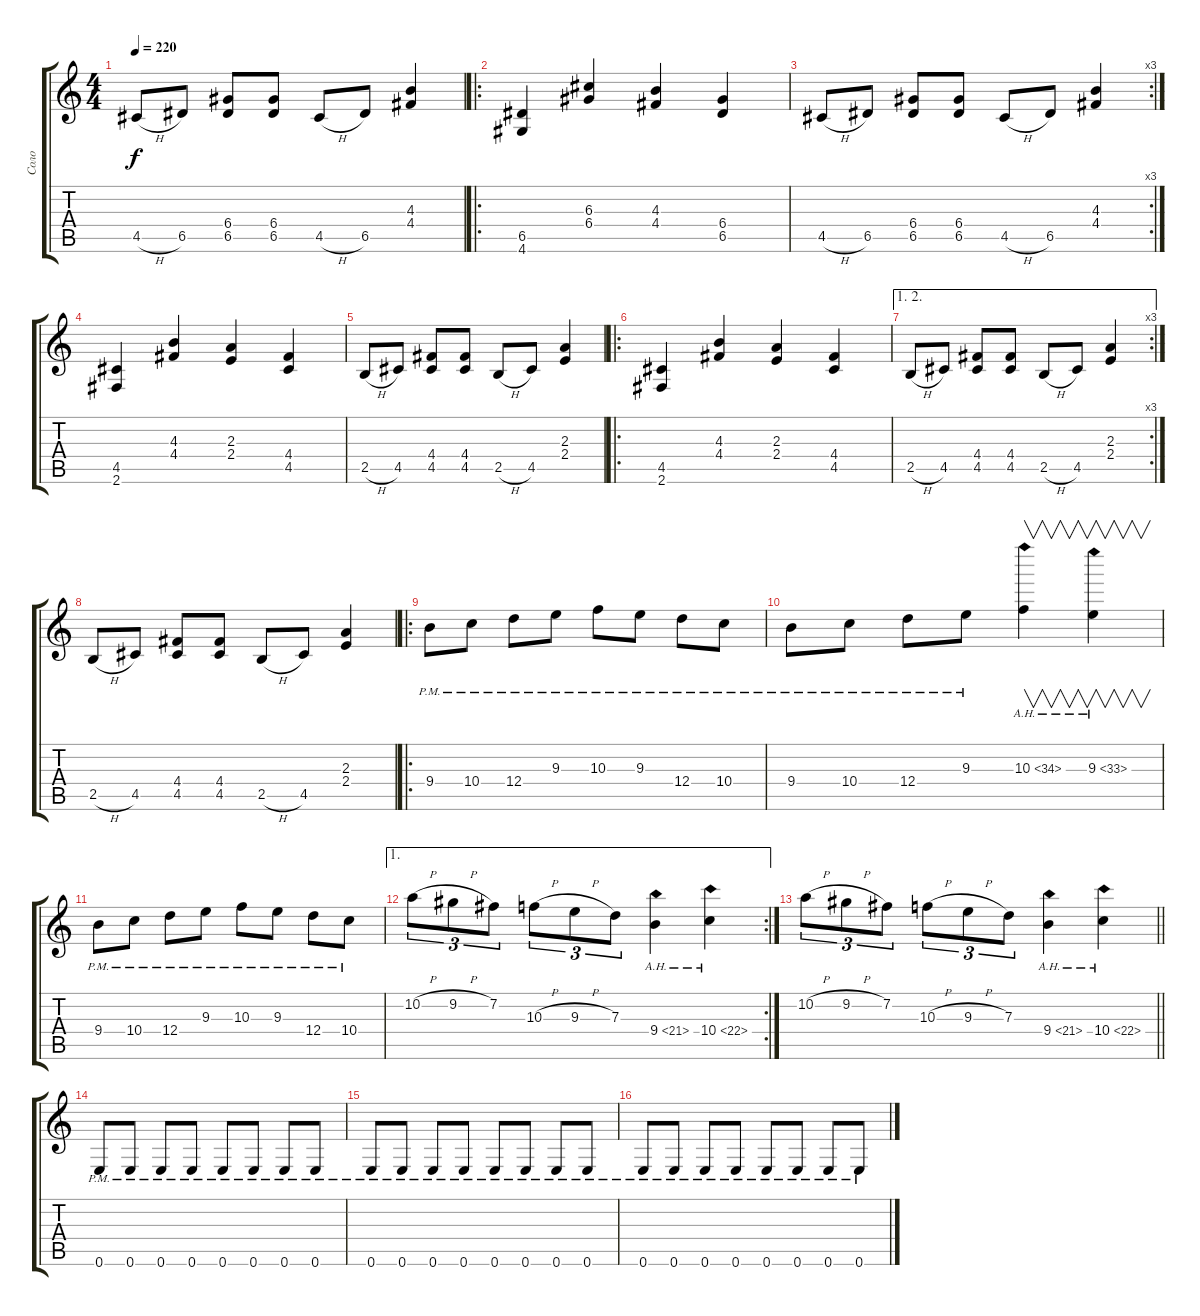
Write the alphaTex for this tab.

\track ("Соло" "Соло") {instrument distortionguitar}
\staff {score tabs}
\tuning (E4 B3 G3 D3 A2 E2) {hide}
\ts (4 4)
\tempo 220
\clef g2
\ks c
4.5{h}.8{dy f} 6.5.8 (6.4 6.5).8 (6.4 6.5).8 4.5{h}.8 6.5.8 (4.3 4.4).4 |
\ro
(6.5 4.6).4 (6.3 6.4).4 (4.3 4.4).4 (6.4 6.5).4 |
\rc 3
4.5{h}.8 6.5.8 (6.4 6.5).8 (6.4 6.5).8 4.5{h}.8 6.5.8 (4.3 4.4).4 |
(4.5 2.6).4 (4.3 4.4).4 (2.3 2.4).4 (4.4 4.5).4 |
2.5{h}.8 4.5.8 (4.4 4.5).8 (4.4 4.5).8 2.5{h}.8 4.5.8 (2.3 2.4).4 |
\ro
(4.5 2.6).4 (4.3 4.4).4 (2.3 2.4).4 (4.4 4.5).4 |
\ae (1 2)
\rc 3
2.5{h}.8 4.5.8 (4.4 4.5).8 (4.4 4.5).8 2.5{h}.8 4.5.8 (2.3 2.4).4 |
2.5{h}.8 4.5.8 (4.4 4.5).8 (4.4 4.5).8 2.5{h}.8 4.5.8 (2.3 2.4).4 |
\ro
9.4{pm}.8{volume 8} 10.4{pm}.8 12.4{pm}.8 9.3{pm}.8 10.3{pm}.8 9.3{pm}.8 12.4{pm}.8 10.4{pm}.8 |
9.4{pm}.8 10.4{pm}.8 12.4{pm}.8 9.3{pm}.8 10.3{ah 24}.4{v} 9.3{ah 24}.4{v} |
9.4{pm}.8 10.4{pm}.8 12.4{pm}.8 9.3{pm}.8 10.3{pm}.8 9.3{pm}.8 12.4{pm}.8 10.4{pm}.8 |
\ae 1
\rc 2
10.2{h}.8{tu (3 2)} 9.2{h}.8{tu (3 2)} 7.2.8{tu (3 2)} 10.3{h}.8{tu (3 2)} 9.3{h}.8{tu (3 2)} 7.3.8{tu (3 2)} 9.4{ah 12}.4 10.4{ah 12}.4 |
\barLineRight lightlight
10.2{h}.8{tu (3 2)} 9.2{h}.8{tu (3 2)} 7.2.8{tu (3 2)} 10.3{h}.8{tu (3 2)} 9.3{h}.8{tu (3 2)} 7.3.8{tu (3 2)} 9.4{ah 12}.4 10.4{ah 12}.4 |
0.6{pm}.8{volume 12} 0.6{pm}.8 0.6{pm}.8 0.6{pm}.8 0.6{pm}.8 0.6{pm}.8 0.6{pm}.8 0.6{pm}.8 |
0.6{pm}.8 0.6{pm}.8 0.6{pm}.8 0.6{pm}.8 0.6{pm}.8 0.6{pm}.8 0.6{pm}.8 0.6{pm}.8 |
0.6{pm}.8 0.6{pm}.8 0.6{pm}.8 0.6{pm}.8 0.6{pm}.8 0.6{pm}.8 0.6{pm}.8 0.6{pm}.8
